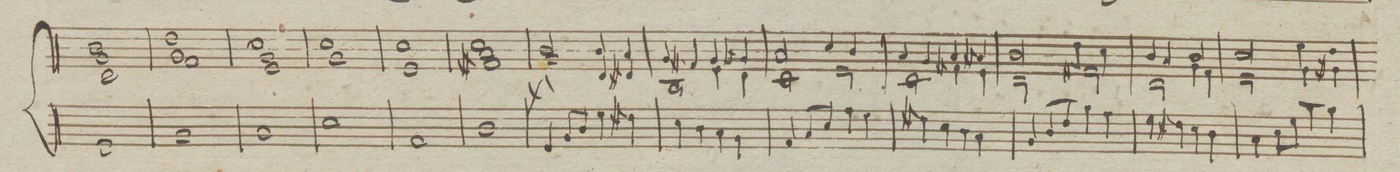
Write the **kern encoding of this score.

**kern
*I"Organo
*clefF4
*k[fngn]
*met(c|)
*M2/2
1GG/
=49
1BB/
=50
1C/
=51
1E\
=52
1AA/
=53
1D\
=54
4GG/
8BB/L
8D/J
4G\
4F#X\
=55
4E\
4D\
4C\
4BB\
=56
4AA/
8C/L
8E/J
4A\
4G\
=57
4F#X\
4E\
4D\
4C\
=58
4BB/
8D/L
8F/J
4B\
4A\
=59
4G\
4F#X\
4E\
4D\
=60
4C\
8E\L
8G\J
4c\
4B\
=61
*-
